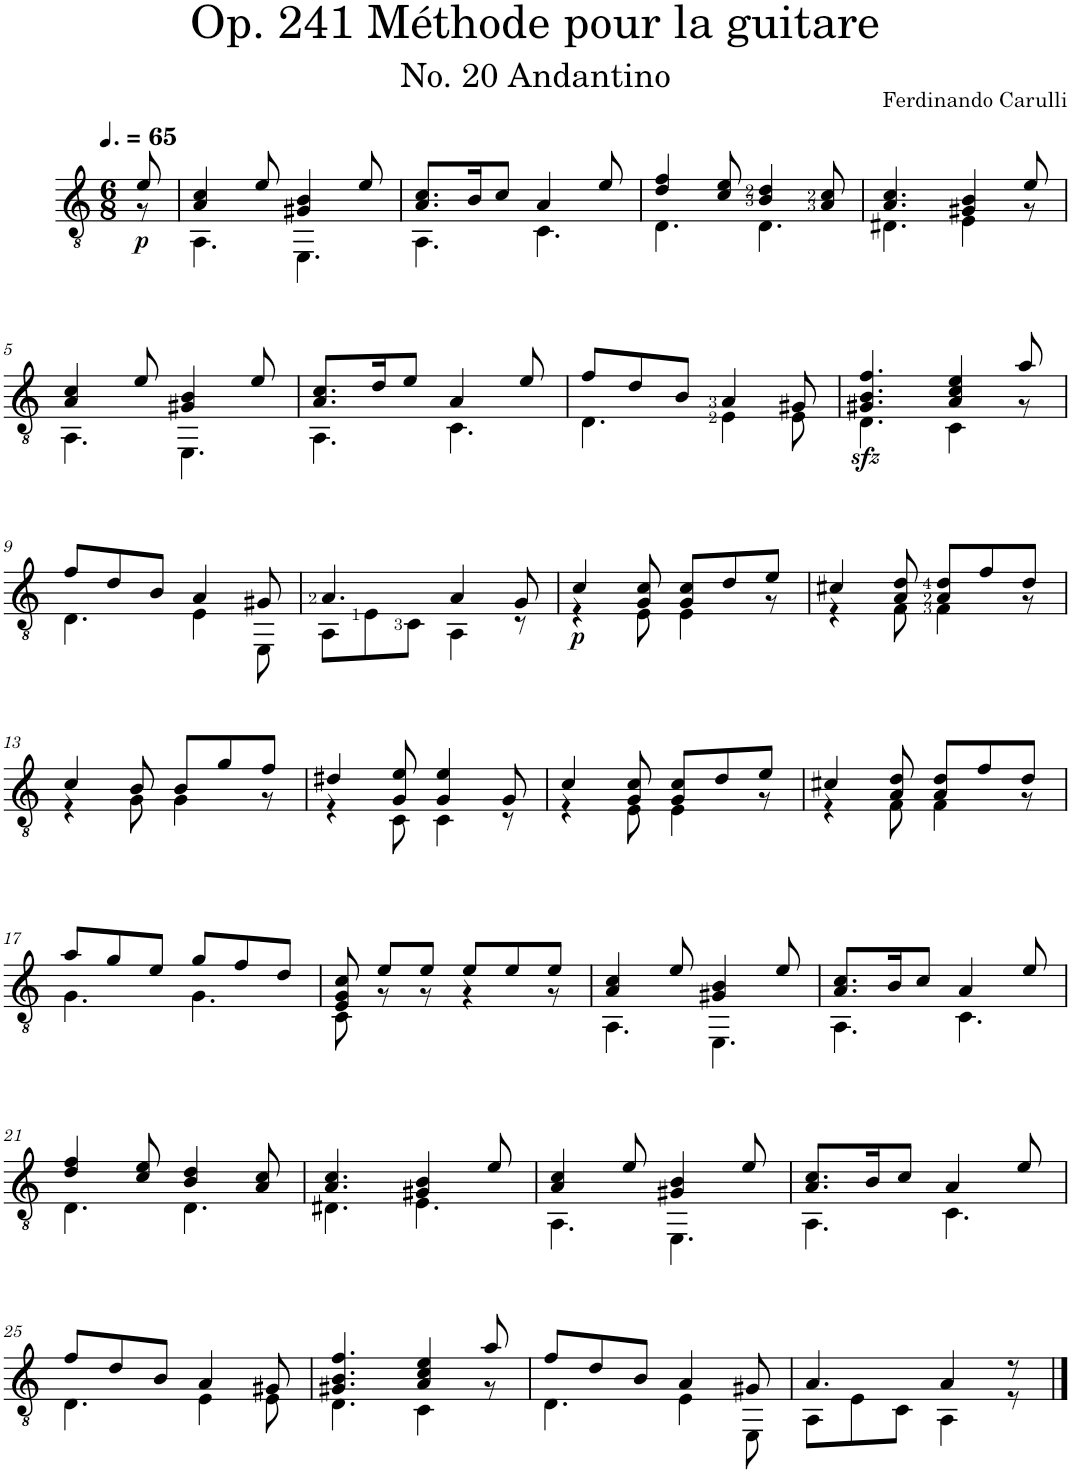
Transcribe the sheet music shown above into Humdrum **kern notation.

**kern	**dynam
*part1	*part1
*staff1	*staff1
*I"Classical Guitar	*
*clefGv2	*
*k[]	*
*a:	*
*M6/8	*
*MM98	*
=	=
*^	*
!	!	!LO:DY:b
8e/	8r	p
=1	=1	=1
4A/ 4c/	4.AA\	.
8e/	.	.
4G#X/ 4B/	4.EE\	.
8e/	.	.
=2	=2	=2
8.A/ 8.c/L	4.AA\	.
16B/K	.	.
8c/J	.	.
4A/	4.C\	.
8e/	.	.
=3	=3	=3
4d/ 4f/	4.D\	.
8c/ 8e/	.	.
4B/ 4d/	4.D\	.
8A/ 8c/	.	.
=4	=4	=4
4.A/ 4.c/	4.D#X\	.
4G#X/ 4B/	4E\	.
8e/	8r	.
!!LO:LB:g=z	!!
=5	=5	=5
4A/ 4c/	4.AA\	.
8e/	.	.
4G#X/ 4B/	4.EE\	.
8e/	.	.
=6	=6	=6
8.A/ 8.c/L	4.AA\	.
16d/K	.	.
8e/J	.	.
4A/	4.C\	.
8e/	.	.
=7	=7	=7
8f/L	4.D\	.
8d/	.	.
8B/J	.	.
4A/	4E\	.
8G#X/	8E\	.
=8	=8	=8
!	!	!LO:DY:b
4.G#X/ 4.B/ 4.f/	4.D\	sfz
4A/ 4c/ 4e/	4C\	.
8a/	8r	.
!!LO:LB:g=z	!!
=9	=9	=9
8f/L	4.D\	.
8d/	.	.
8B/J	.	.
4A/	4E\	.
8G#X/	8EE\	.
=10	=10	=10
4.A/	8AA\L	.
.	8E\	.
.	8C\J	.
4A/	4AA\	.
8G/	8r	.
=11	=11	=11
*k[]	*	*
*C:	*	*
!	!	!LO:DY:b
4c/	4r	p
8G/ 8c/	8E\	.
8G/ 8c/L	4E\	.
8d/	.	.
8e/J	8r	.
=12	=12	=12
4c#X/	4r	.
8A/ 8d/	8F\	.
8A/ 8d/L	4F\	.
8f/	.	.
8d/J	8r	.
!!LO:LB:g=z	!!
=13	=13	=13
4c/	4r	.
8B/	8G\	.
8B/L	4G\	.
8g/	.	.
8f/J	8r	.
=14	=14	=14
4d#X/	4r	.
8G/ 8e/	8C\	.
4G/ 4e/	4C\	.
8G/	8r	.
=15	=15	=15
4c/	4r	.
8G/ 8c/	8E\	.
8G/ 8c/L	4E\	.
8d/	.	.
8e/J	8r	.
=16	=16	=16
4c#X/	4r	.
8A/ 8d/	8F\	.
8A/ 8d/L	4F\	.
8f/	.	.
8d/J	8r	.
!!LO:LB:g=z	!!
=17	=17	=17
8a/L	4.G\	.
8g/	.	.
8e/J	.	.
8g/L	4.G\	.
8f/	.	.
8d/J	.	.
=18	=18	=18
8E/ 8G/ 8c/	8C\	.
8e/L	8r	.
8e/J	8r	.
8e/L	4r	.
8e/	.	.
8e/J	8r	.
=19	=19	=19
*k[]	*	*
*a:	*	*
4A/ 4c/	4.AA\	.
8e/	.	.
4G#X/ 4B/	4.EE\	.
8e/	.	.
=20	=20	=20
8.A/ 8.c/L	4.AA\	.
16B/K	.	.
8c/J	.	.
4A/	4.C\	.
8e/	.	.
!!LO:LB:g=z	!!
=21	=21	=21
4d/ 4f/	4.D\	.
8c/ 8e/	.	.
4B/ 4d/	4.D\	.
8A/ 8c/	.	.
=22	=22	=22
4.A/ 4.c/	4.D#X\	.
4G#X/ 4B/	4.E\	.
8e/	.	.
=23	=23	=23
4A/ 4c/	4.AA\	.
8e/	.	.
4G#X/ 4B/	4.EE\	.
8e/	.	.
=24	=24	=24
8.A/ 8.c/L	4.AA\	.
16B/K	.	.
8c/J	.	.
4A/	4.C\	.
8e/	.	.
!!LO:LB:g=z	!!
=25	=25	=25
8f/L	4.D\	.
8d/	.	.
8B/J	.	.
4A/	4E\	.
8G#X/	8E\	.
=26	=26	=26
4.G#X/ 4.B/ 4.f/	4.D\	.
4A/ 4c/ 4e/	4C\	.
8a/	8r	.
=27	=27	=27
8f/L	4.D\	.
8d/	.	.
8B/J	.	.
4A/	4E\	.
8G#X/	8EE\	.
=28	=28	=28
4.A/	8AA\L	.
.	8E\	.
.	8C\J	.
4A/	4AA\	.
8r	8r	.
*v	*v	*
==	==
*-	*-
